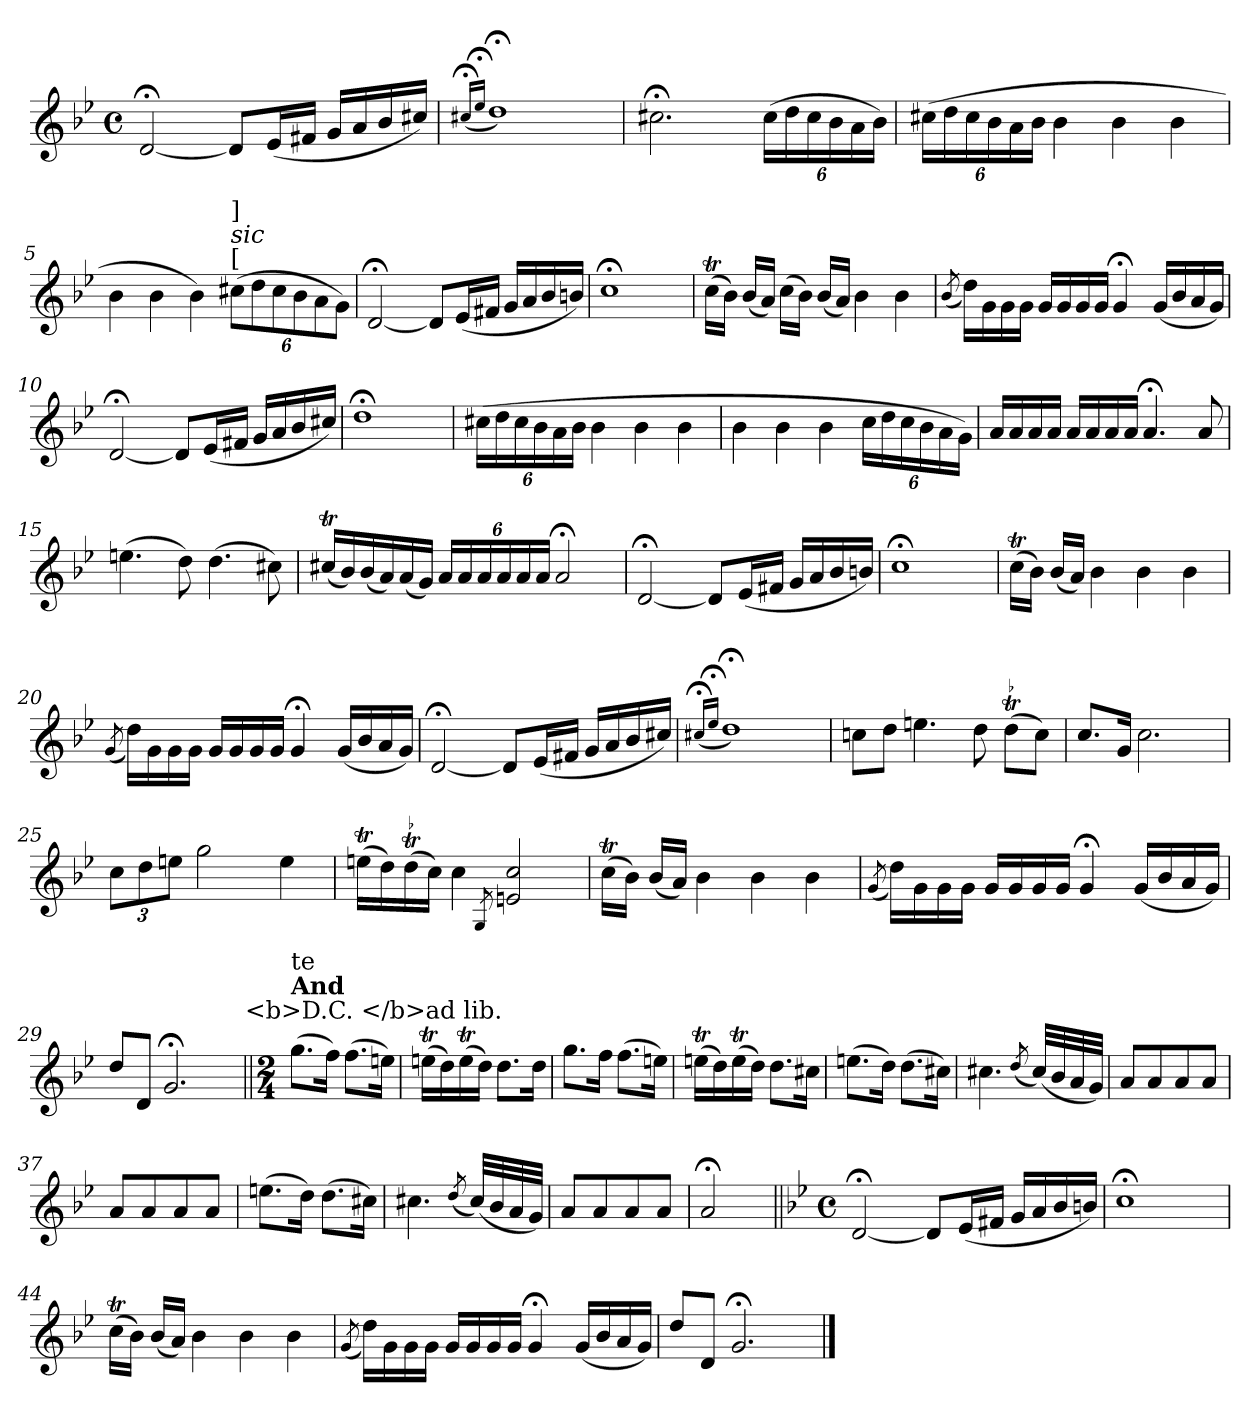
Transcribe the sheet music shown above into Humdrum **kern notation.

**kern
*part1
*staff1
*clefG2
*k[b-e-]
*g:
*M4/4
*met(c)
=1
[2d;</
8d/L]
(<16e-/L
16f#X/JJ
16g/LL
16a/
16b-/
16cc#X/JJ)
=2
(<16qcc#X;</LL
16qee-;</JJ
1dd;<)
=3
2.cc#X;<\
*Xbrackettup
(>24cc#\LL
24dd\
24cc#\
24b-\
24a\
24b-\JJ)
!!LO:LB:g=z
=4
(>24cc#X\LL
24dd\
24cc#\
24b-\
24a\
24b-\JJ
4b-
4b-
4b-
=5
4b-
4b-
4b-)
!LO:TX:a:t=[
!LO:TX:a:i:t=sic
!LO:TX:a:t=]
(>12cc#X\L
12dd\
12cc#\
12b-\
12a\
12g\J)
=6
[2d;</
8d/L]
(<16e-/L
16f#X/JJ
16g/LL
16a/
16b-/
16bn/JJ)
!!LO:LB:g=z
=7
1cc;<
=8
(>16ccT\LL
16b-\JJ)
(<16b-/LL
16a/JJ)
(>16cc\LL
16b-\JJ)
(<16b-/LL
16a/JJ)
4b-
4b-
=9
(<8qb-/
16dd\LL)
16g\
16g\
16g\JJ
16g/LL
16g/
16g/
16g/JJ
4g;</
(<16g/LL
16b-/
16a/
16g/JJ)
!!LO:LB:g=z
=10
[2d;</
8d/L]
(<16e-/L
16f#X/JJ
16g/LL
16a/
16b-/
16cc#X/JJ)
=11
1dd;<
=12
(>24cc#X\LL
24dd\
24cc#\
24b-\
24a\
24b-\JJ
4b-
4b-
4b-
=13
4b-
4b-
4b-
24cc\LL
24dd\
24cc\
24b-\
24a\
24g\JJ)
!!LO:LB:g=z
=14
16a/LL
16a/
16a/
16a/JJ
16a/LL
16a/
16a/
16a/JJ
4.a;</
8a/
=15
(>4.een\
8dd\)
(>4.dd\
8cc#X\)
=16
*Xtuplet
(<24cc#Xt/LL
24b-/)
(<24b-/
24a/)
(<24a/
24g/JJ)
*tuplet
24a/LL
24a/
24a/
24a/
24a/
24a/JJ
2a;</
!!LO:LB:g=z
=17
[2d;</
8d/L]
(<16e-/L
16f#X/JJ
16g/LL
16a/
16b-/
16bn/JJ)
=18
1cc;<
=19
(>16ccT\LL
16b-\JJ)
(<16b-/LL
16a/JJ)
4b-
4b-
4b-
=20
(<8qg/
16dd\LL)
16g\
16g\
16g\JJ
16g/LL
16g/
16g/
16g/JJ
4g;</
(<16g/LL
16b-/
16a/
16g/JJ)
!!LO:LB:g=z
=21
[2d;</
8d/L]
(<16e-/L
16f#X/JJ
16g/LL
16a/
16b-/
16cc#X/JJ)
=22
(<16qcc#X;</LL
16qee-;</JJ
1dd;<)
=23
8ccn\L
8dd\J
4.een\
8dd\
(>8ddt\L
8cc\J)
=24
8.cc/L
16g/Jk
2.cc\
=25
12cc\L
12dd\
12een\J
2gg\
4ee\
!!LO:LB:g=z
=26
(>16eent\LL
16dd\)
(>16ddt\
16cc\JJ)
4cc\
8qG/
2en/ 2cc/
=27
(>16ccT\LL
16b-\JJ)
(<16b-/LL
16a/JJ)
4b-
4b-
4b-
=28
(<8qg/
16dd\LL)
16g\
16g\
16g\JJ
16g/LL
16g/
16g/
16g/JJ
4g;</
(<16g/LL
16b-/
16a/
16g/JJ)
=29
8dd/L
8d/J
2.g;</
!LO:TX:a:t=<b>D.C. </b>ad lib.
!!LO:LB:g=z
=30||
*M2/4
!LO:TX:a:B:t=And
!LO:TX:a:t=te
(>8.gg\L
16ff\Jk)
(>8.ff\L
16een\Jk)
=31
(>16eent\LL
16dd\)
(>16eet\
16dd\JJ)
8.dd\L
16dd\Jk
=32
8.gg\L
16ff\Jk
(>8.ff\L
16een\Jk)
=33
(>16eent\LL
16dd\)
(>16eet\
16dd\JJ)
8.dd\L
16cc#X\Jk
!!LO:LB:g=z
=34
(>8.een\L
16dd\Jk)
(>8.dd\L
16cc#X\Jk)
=35
4.cc#X\
(<8qdd/
(<32cc#/LLL)
32b-/
32a/
32g/JJJ)
=36
8a/L
8a/
8a/
8a/J
=37
8a/L
8a/
8a/
8a/J
=38
(>8.een\L
16dd\Jk)
(>8.dd\L
16cc#X\Jk)
!!LO:PB:g=z
=39
4.cc#X\
(<8qdd/
(<32cc#/LLL)
32b-/
32a/
32g/JJJ)
=40
8a/L
8a/
8a/
8a/J
=41
2a;</
=42||
*k[b-e-]
*g:
*M4/4
*met(c)
[2d;</
8d/L]
(<16e-/L
16f#X/JJ
16g/LL
16a/
16b-/
16bn/JJ)
=43
1cc;<
!!LO:LB:g=z
=44
(>16ccT\LL
16b-\JJ)
(<16b-/LL
16a/JJ)
4b-
4b-
4b-
=45
(<8qg/
16dd\LL)
16g\
16g\
16g\JJ
16g/LL
16g/
16g/
16g/JJ
4g;</
(<16g/LL
16b-/
16a/
16g/JJ)
=46
8dd/L
8d/J
2.g;</
==
*-
